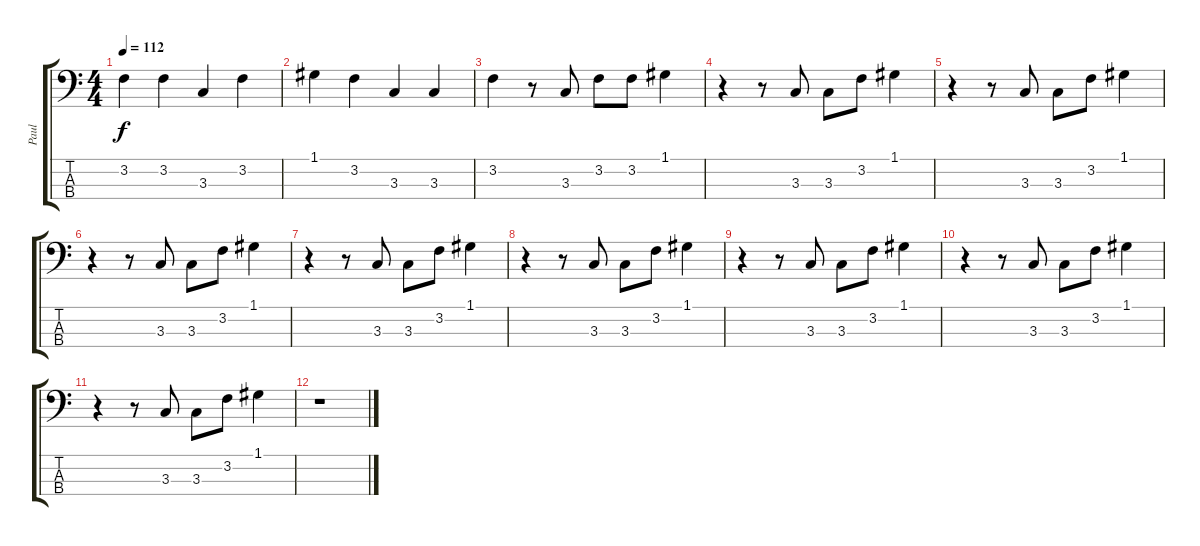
\track ("Paul" "Paul") {instrument electricbasspick}
\staff {score tabs}
\tuning (G2 D2 A1 E1) {hide}
\ts (4 4)
\tempo 112
\clef f4
\ks c
3.2.4{dy f} 3.2.4 3.3.4 3.2.4 |
1.1.4 3.2.4 3.3.4 3.3.4 |
3.2.4 r.8 3.3.8 3.2.8 3.2.8 1.1.4 |
r.4 r.8 3.3.8 3.3.8 3.2.8 1.1.4 |
r.4 r.8 3.3.8 3.3.8 3.2.8 1.1.4 |
r.4 r.8 3.3.8 3.3.8 3.2.8 1.1.4 |
r.4 r.8 3.3.8 3.3.8 3.2.8 1.1.4 |
r.4 r.8 3.3.8 3.3.8 3.2.8 1.1.4 |
r.4 r.8 3.3.8 3.3.8 3.2.8 1.1.4 |
r.4 r.8 3.3.8 3.3.8 3.2.8 1.1.4 |
r.4 r.8 3.3.8 3.3.8 3.2.8 1.1.4 |
r.1
